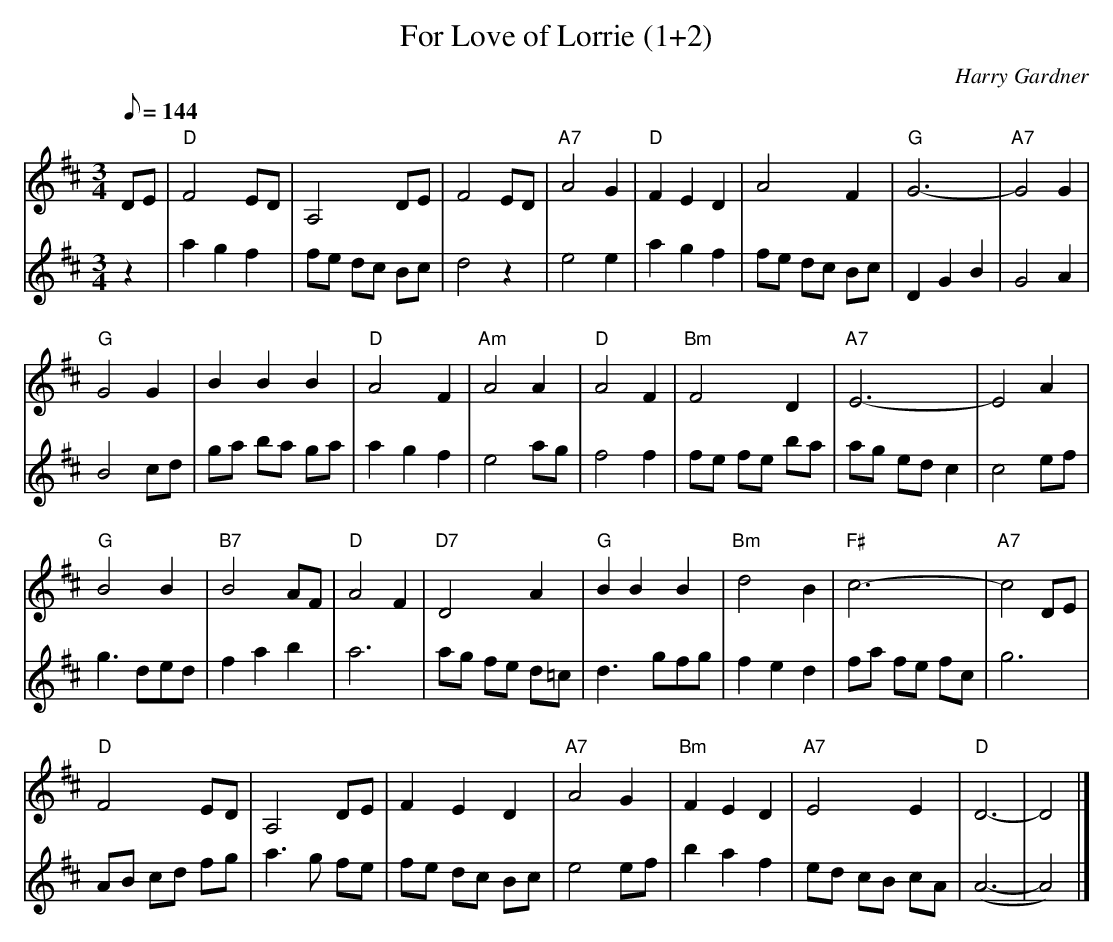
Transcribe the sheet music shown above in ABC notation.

X:1
T:For Love of Lorrie (1+2)
C:Harry Gardner
M:3/4
L:1/8
K:D
Q:144
V:1
DE|"D"F4ED|A,4DE|F4ED|"A7"A4G2|"D"F2E2D2|A4F2|"G"G6-|"A7"G4G2|
"G"G4G2|B2B2B2|"D"A4F2|"Am"A4A2|"D"A4F2|"Bm"F4D2|"A7"E6-|E4A2|
"G"B4B2|"B7"B4AF|"D"A4F2|"D7"D4A2|"G"B2B2B2|"Bm"d4B2|"F#"c6-|"A7"c4DE|
"D"F4ED|A,4DE|F2E2D2|"A7"A4G2|"Bm"F2E2D2|"A7"E4E2|"D"D6-|D4|]
V:2
z2|a2g2f2|fe dc Bc|d4z2|e4e2|a2g2f2|fe dc Bc|D2 G2 B2|G4A2|
B4cd|ga ba ga|a2g2f2|e4 ag|f4f2|fe fe ba|ag ed c2|c4ef|
g3ded|f2a2b2|a6|ag fe d=c|d3gfg|f2e2d2|fa fe fc|g6|
AB cd fg|a3g fe|fe dc Bc|e4ef|b2a2f2|ed cB cA|(A6-|A4)|]
